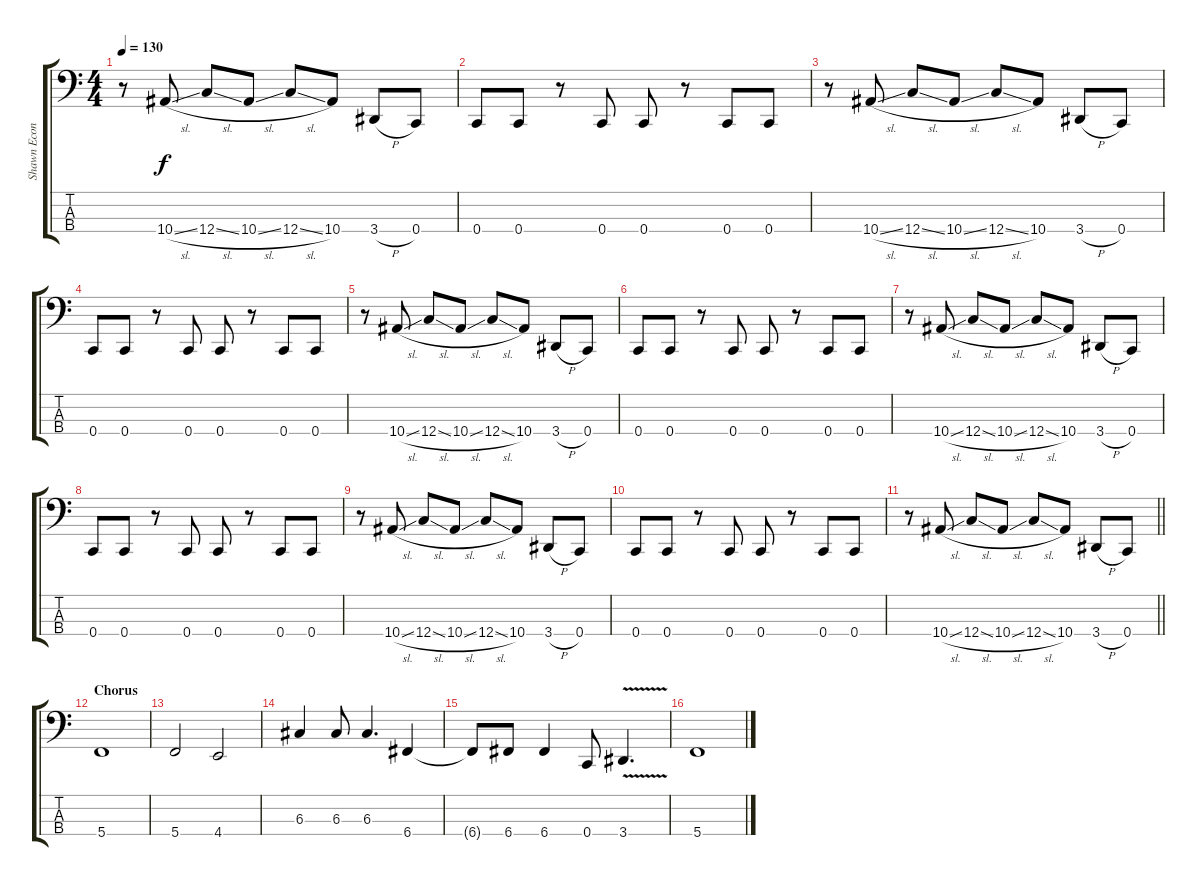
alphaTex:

\track ("Shawn Economaki (Bass)" "Shawn Econ") {instrument electricbasspick}
\staff {score tabs}
\tuning (F2 C2 G1 C1) {hide}
\ts (4 4)
\tempo 130
\clef f4
\ks c
r.8{dy f} 10.4{sl}.8 12.4{sl}.8 10.4{sl}.8 12.4{sl}.8 10.4.8 3.4{h}.8 0.4.8 |
0.4.8 0.4.8 r.8 0.4.8 0.4.8 r.8 0.4.8 0.4.8 |
r.8 10.4{sl}.8 12.4{sl}.8 10.4{sl}.8 12.4{sl}.8 10.4.8 3.4{h}.8 0.4.8 |
0.4.8 0.4.8 r.8 0.4.8 0.4.8 r.8 0.4.8 0.4.8 |
r.8 10.4{sl}.8 12.4{sl}.8 10.4{sl}.8 12.4{sl}.8 10.4.8 3.4{h}.8 0.4.8 |
0.4.8 0.4.8 r.8 0.4.8 0.4.8 r.8 0.4.8 0.4.8 |
r.8 10.4{sl}.8 12.4{sl}.8 10.4{sl}.8 12.4{sl}.8 10.4.8 3.4{h}.8 0.4.8 |
0.4.8 0.4.8 r.8 0.4.8 0.4.8 r.8 0.4.8 0.4.8 |
r.8 10.4{sl}.8 12.4{sl}.8 10.4{sl}.8 12.4{sl}.8 10.4.8 3.4{h}.8 0.4.8 |
0.4.8 0.4.8 r.8 0.4.8 0.4.8 r.8 0.4.8 0.4.8 |
\barLineRight lightlight
r.8 10.4{sl}.8 12.4{sl}.8 10.4{sl}.8 12.4{sl}.8 10.4.8 3.4{h}.8 0.4.8 |
\section ("" "Chorus")
5.4.1 |
5.4.2 4.4.2 |
6.3.4 6.3.8 6.3.4{d} 6.4.4 |
6.4{t}.8 6.4.8 6.4.4 0.4.8 3.4{v}.4{d} |
5.4.1
